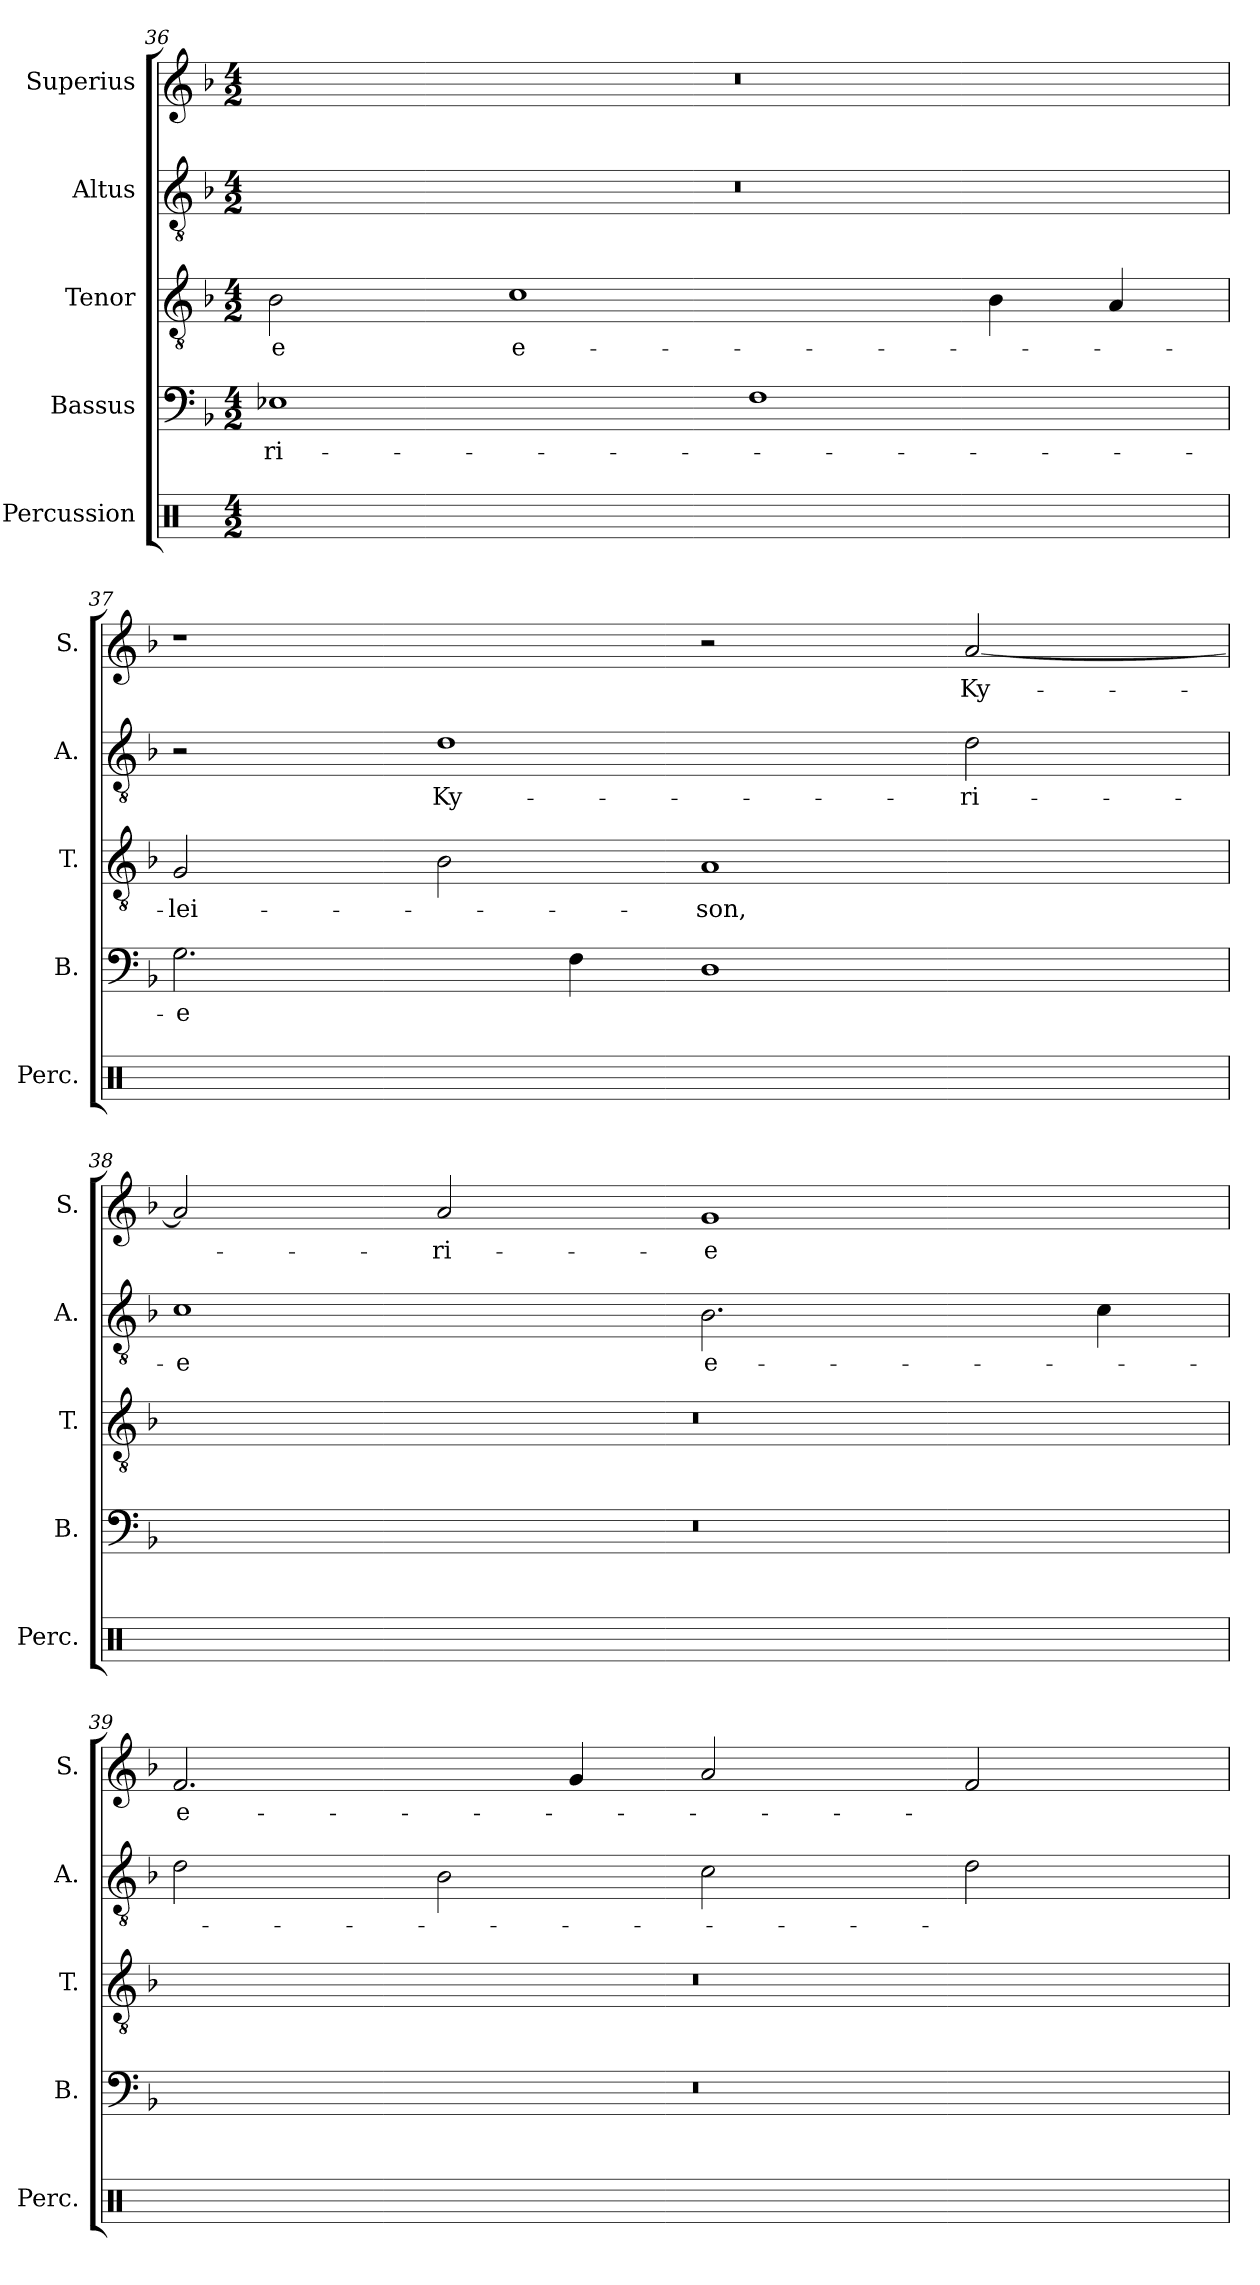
**kern	**kern	**text	**kern	**text	**kern	**text	**kern	**text
*part5	*part4	*part4	*part3	*part3	*part2	*part2	*part1	*part1
*staff5	*staff4	*staff4	*staff3	*staff3	*staff2	*staff2	*staff1	*staff1
*I"Percussion	*I"Bassus	*	*I"Tenor	*	*I"Altus	*	*I"Superius	*
*I'Perc.	*I'B.	*	*I'T.	*	*I'A.	*	*I'S.	*
*clefX	*clefF4	*	*clefGv2	*	*clefGv2	*	*clefG2	*
*	*	*	*ITrd7c12	*	*ITrd7c12	*	*	*
*k[]	*k[b-]	*	*k[b-]	*	*k[b-]	*	*k[b-]	*
*C:	*F:	*	*F:	*	*F:	*	*F:	*
*M4/2	*M4/2	*	*M4/2	*	*M4/2	*	*M4/2	*
=36	=36	=36	=36	=36	=36	=36	=36	=36
!	!	!LO:LY:b:color=#000000	!	!	!	!	!	!
!	!	!	!	!LO:LY:b:color=#000000	!LO:N:vis=1	!	!LO:N:vis=1	!
16Rei/LLyy	1E-Xi	-ri-	2BB-i\	-e	0r	.	0r	.
16Rei/yy	.	.	.	.	.	.	.	.
16Rei/yy	.	.	.	.	.	.	.	.
16Rei/JJyy	.	.	.	.	.	.	.	.
16Rei/LLyy	.	.	.	.	.	.	.	.
16Rei/yy	.	.	.	.	.	.	.	.
16Rei/yy	.	.	.	.	.	.	.	.
16Rei/JJyy	.	.	.	.	.	.	.	.
!	!	!	!	!LO:LY:b:color=#000000	!	!	!	!
16Rei/LLyy	.	.	1Ci	e-	.	.	.	.
16Rei/yy	.	.	.	.	.	.	.	.
16Rei/yy	.	.	.	.	.	.	.	.
16Rei/JJyy	.	.	.	.	.	.	.	.
16Rei/LLyy	.	.	.	.	.	.	.	.
16Rei/yy	.	.	.	.	.	.	.	.
16Rei/yy	.	.	.	.	.	.	.	.
16Rei/JJyy	.	.	.	.	.	.	.	.
16Rei/LLyy	1Fi	.	.	.	.	.	.	.
16Rei/yy	.	.	.	.	.	.	.	.
16Rei/yy	.	.	.	.	.	.	.	.
16Rei/JJyy	.	.	.	.	.	.	.	.
16Rei/LLyy	.	.	.	.	.	.	.	.
16Rei/yy	.	.	.	.	.	.	.	.
16Rei/yy	.	.	.	.	.	.	.	.
16Rei/JJyy	.	.	.	.	.	.	.	.
16Rei/LLyy	.	.	4BB-i\	.	.	.	.	.
16Rei/yy	.	.	.	.	.	.	.	.
16Rei/yy	.	.	.	.	.	.	.	.
16Rei/JJyy	.	.	.	.	.	.	.	.
16Rei/LLyy	.	.	4AAi/	.	.	.	.	.
16Rei/yy	.	.	.	.	.	.	.	.
16Rei/yy	.	.	.	.	.	.	.	.
16Rei/JJyy	.	.	.	.	.	.	.	.
=37	=37	=37	=37	=37	=37	=37	=37	=37
!	!	!LO:LY:b:color=#000000	!	!	!	!	!	!
!	!	!	!	!LO:LY:b:color=#000000	!	!	!	!
16Rei/LLyy	2.Gi\	-e	2GGi/	-lei-	2r	.	1r	.
16Rei/yy	.	.	.	.	.	.	.	.
16Rei/yy	.	.	.	.	.	.	.	.
16Rei/JJyy	.	.	.	.	.	.	.	.
16Rei/LLyy	.	.	.	.	.	.	.	.
16Rei/yy	.	.	.	.	.	.	.	.
16Rei/yy	.	.	.	.	.	.	.	.
16Rei/JJyy	.	.	.	.	.	.	.	.
!	!	!	!	!	!	!LO:LY:b:color=#000000	!	!
16Rei/LLyy	.	.	2BB-i\	.	1Di	Ky-	.	.
16Rei/yy	.	.	.	.	.	.	.	.
16Rei/yy	.	.	.	.	.	.	.	.
16Rei/JJyy	.	.	.	.	.	.	.	.
16Rei/LLyy	4Fi\	.	.	.	.	.	.	.
16Rei/yy	.	.	.	.	.	.	.	.
16Rei/yy	.	.	.	.	.	.	.	.
16Rei/JJyy	.	.	.	.	.	.	.	.
!	!	!	!	!LO:LY:b:color=#000000	!	!	!	!
16Rei/LLyy	1Di	.	1AAi	-son,	.	.	2r	.
16Rei/yy	.	.	.	.	.	.	.	.
16Rei/yy	.	.	.	.	.	.	.	.
16Rei/JJyy	.	.	.	.	.	.	.	.
16Rei/LLyy	.	.	.	.	.	.	.	.
16Rei/yy	.	.	.	.	.	.	.	.
16Rei/yy	.	.	.	.	.	.	.	.
16Rei/JJyy	.	.	.	.	.	.	.	.
!	!	!	!	!	!	!LO:LY:b:color=#000000	!	!
!	!	!	!	!	!	!	!	!LO:LY:b:color=#000000
16Rei/LLyy	.	.	.	.	2Di\	-ri-	[<2ai/	Ky-
16Rei/yy	.	.	.	.	.	.	.	.
16Rei/yy	.	.	.	.	.	.	.	.
16Rei/JJyy	.	.	.	.	.	.	.	.
16Rei/LLyy	.	.	.	.	.	.	.	.
16Rei/yy	.	.	.	.	.	.	.	.
16Rei/yy	.	.	.	.	.	.	.	.
16Rei/JJyy	.	.	.	.	.	.	.	.
!!LO:LB:g=z
=38	=38	=38	=38	=38	=38	=38	=38	=38
!	!LO:N:vis=1	!	!LO:N:vis=1	!	!	!	!	!
!	!	!	!	!	!	!LO:LY:b:color=#000000	!	!
16Rei/LLyy	0r	.	0r	.	1Ci	-e	2ai/]	.
16Rei/yy	.	.	.	.	.	.	.	.
16Rei/yy	.	.	.	.	.	.	.	.
16Rei/JJyy	.	.	.	.	.	.	.	.
16Rei/LLyy	.	.	.	.	.	.	.	.
16Rei/yy	.	.	.	.	.	.	.	.
16Rei/yy	.	.	.	.	.	.	.	.
16Rei/JJyy	.	.	.	.	.	.	.	.
!	!	!	!	!	!	!	!	!LO:LY:b:color=#000000
16Rei/LLyy	.	.	.	.	.	.	2ai/	-ri-
16Rei/yy	.	.	.	.	.	.	.	.
16Rei/yy	.	.	.	.	.	.	.	.
16Rei/JJyy	.	.	.	.	.	.	.	.
16Rei/LLyy	.	.	.	.	.	.	.	.
16Rei/yy	.	.	.	.	.	.	.	.
16Rei/yy	.	.	.	.	.	.	.	.
16Rei/JJyy	.	.	.	.	.	.	.	.
!	!	!	!	!	!	!LO:LY:b:color=#000000	!	!
!	!	!	!	!	!	!	!	!LO:LY:b:color=#000000
16Rei/LLyy	.	.	.	.	2.BB-i\	e-	1gi	-e
16Rei/yy	.	.	.	.	.	.	.	.
16Rei/yy	.	.	.	.	.	.	.	.
16Rei/JJyy	.	.	.	.	.	.	.	.
16Rei/LLyy	.	.	.	.	.	.	.	.
16Rei/yy	.	.	.	.	.	.	.	.
16Rei/yy	.	.	.	.	.	.	.	.
16Rei/JJyy	.	.	.	.	.	.	.	.
16Rei/LLyy	.	.	.	.	.	.	.	.
16Rei/yy	.	.	.	.	.	.	.	.
16Rei/yy	.	.	.	.	.	.	.	.
16Rei/JJyy	.	.	.	.	.	.	.	.
16Rei/LLyy	.	.	.	.	4Ci\	.	.	.
16Rei/yy	.	.	.	.	.	.	.	.
16Rei/yy	.	.	.	.	.	.	.	.
16Rei/JJyy	.	.	.	.	.	.	.	.
=39	=39	=39	=39	=39	=39	=39	=39	=39
!	!LO:N:vis=1	!	!LO:N:vis=1	!	!	!	!	!
!	!	!	!	!	!	!	!	!LO:LY:b:color=#000000
16Rei/LLyy	0r	.	0r	.	2Di\	.	2.fi/	e-
16Rei/yy	.	.	.	.	.	.	.	.
16Rei/yy	.	.	.	.	.	.	.	.
16Rei/JJyy	.	.	.	.	.	.	.	.
16Rei/LLyy	.	.	.	.	.	.	.	.
16Rei/yy	.	.	.	.	.	.	.	.
16Rei/yy	.	.	.	.	.	.	.	.
16Rei/JJyy	.	.	.	.	.	.	.	.
16Rei/LLyy	.	.	.	.	2BB-i\	.	.	.
16Rei/yy	.	.	.	.	.	.	.	.
16Rei/yy	.	.	.	.	.	.	.	.
16Rei/JJyy	.	.	.	.	.	.	.	.
16Rei/LLyy	.	.	.	.	.	.	4gi/	.
16Rei/yy	.	.	.	.	.	.	.	.
16Rei/yy	.	.	.	.	.	.	.	.
16Rei/JJyy	.	.	.	.	.	.	.	.
16Rei/LLyy	.	.	.	.	2Ci\	.	2ai/	.
16Rei/yy	.	.	.	.	.	.	.	.
16Rei/yy	.	.	.	.	.	.	.	.
16Rei/JJyy	.	.	.	.	.	.	.	.
16Rei/LLyy	.	.	.	.	.	.	.	.
16Rei/yy	.	.	.	.	.	.	.	.
16Rei/yy	.	.	.	.	.	.	.	.
16Rei/JJyy	.	.	.	.	.	.	.	.
16Rei/LLyy	.	.	.	.	2Di\	.	2fi/	.
16Rei/yy	.	.	.	.	.	.	.	.
16Rei/yy	.	.	.	.	.	.	.	.
16Rei/JJyy	.	.	.	.	.	.	.	.
16Rei/LLyy	.	.	.	.	.	.	.	.
16Rei/yy	.	.	.	.	.	.	.	.
16Rei/yy	.	.	.	.	.	.	.	.
16Rei/JJyy	.	.	.	.	.	.	.	.
=	=	=	=	=	=	=	=	=
*-	*-	*-	*-	*-	*-	*-	*-	*-
